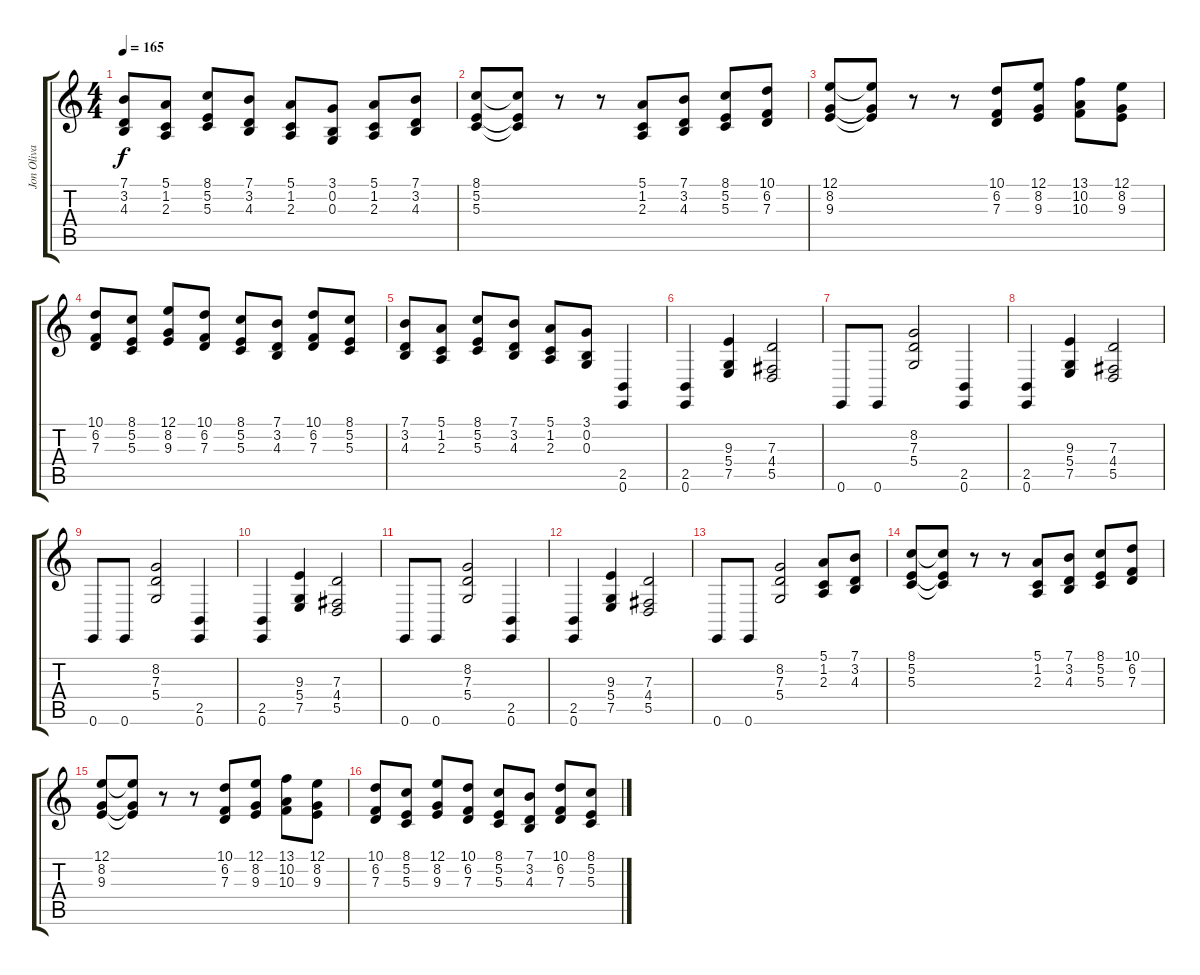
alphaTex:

\track ("Jon Oliva" "Jon Oliva") {instrument stringensemble1}
\staff {score tabs}
\tuning (E4 B3 G3 D3 A2 E2) {hide}
\ts (4 4)
\tempo 165
\clef g2
\ks c
(7.1 3.2 4.3).8{dy f} (5.1 1.2 2.3).8 (8.1 5.2 5.3).8 (7.1 3.2 4.3).8 (5.1 1.2 2.3).8 (3.1 0.2 0.3).8 (5.1 1.2 2.3).8 (7.1 3.2 4.3).8 |
(8.1 5.2 5.3).8 (8.1{t} 5.2{t} 5.3{t}).8 r.8 r.8 (5.1 1.2 2.3).8 (7.1 3.2 4.3).8 (8.1 5.2 5.3).8 (10.1 6.2 7.3).8 |
(12.1 8.2 9.3).8 (12.1{t} 8.2{t} 9.3{t}).8 r.8 r.8 (10.1 6.2 7.3).8 (12.1 8.2 9.3).8 (13.1 10.2 10.3).8 (12.1 8.2 9.3).8 |
(10.1 6.2 7.3).8 (8.1 5.2 5.3).8 (12.1 8.2 9.3).8 (10.1 6.2 7.3).8 (8.1 5.2 5.3).8 (7.1 3.2 4.3).8 (10.1 6.2 7.3).8 (8.1 5.2 5.3).8 |
(7.1 3.2 4.3).8 (5.1 1.2 2.3).8 (8.1 5.2 5.3).8 (7.1 3.2 4.3).8 (5.1 1.2 2.3).8 (3.1 0.2 0.3).8 (2.5 0.6).4{volume 9} |
(2.5 0.6).4 (9.3 5.4 7.5).4 (7.3 4.4 5.5).2 |
0.6.8 0.6.8 (8.2 7.3 5.4).2 (2.5 0.6).4 |
(2.5 0.6).4 (9.3 5.4 7.5).4 (7.3 4.4 5.5).2 |
0.6.8 0.6.8 (8.2 7.3 5.4).2 (2.5 0.6).4 |
(2.5 0.6).4 (9.3 5.4 7.5).4 (7.3 4.4 5.5).2 |
0.6.8 0.6.8 (8.2 7.3 5.4).2 (2.5 0.6).4 |
(2.5 0.6).4 (9.3 5.4 7.5).4 (7.3 4.4 5.5).2 |
0.6.8 0.6.8 (8.2 7.3 5.4).2 (5.1 1.2 2.3).8{volume 14} (7.1 3.2 4.3).8 |
(8.1 5.2 5.3).8 (8.1{t} 5.2{t} 5.3{t}).8 r.8 r.8 (5.1 1.2 2.3).8 (7.1 3.2 4.3).8 (8.1 5.2 5.3).8 (10.1 6.2 7.3).8 |
(12.1 8.2 9.3).8 (12.1{t} 8.2{t} 9.3{t}).8 r.8 r.8 (10.1 6.2 7.3).8 (12.1 8.2 9.3).8 (13.1 10.2 10.3).8 (12.1 8.2 9.3).8 |
(10.1 6.2 7.3).8 (8.1 5.2 5.3).8 (12.1 8.2 9.3).8 (10.1 6.2 7.3).8 (8.1 5.2 5.3).8 (7.1 3.2 4.3).8 (10.1 6.2 7.3).8 (8.1 5.2 5.3).8
